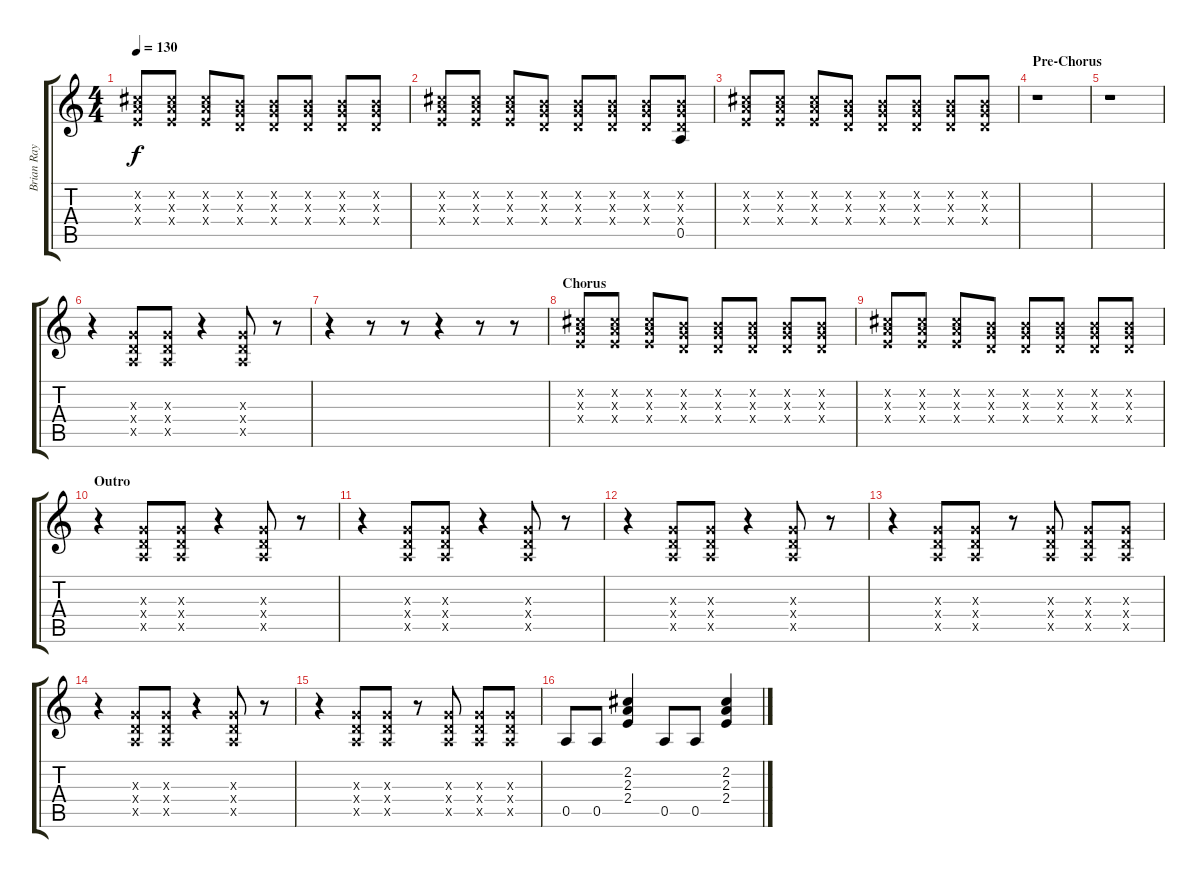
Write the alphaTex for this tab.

\track ("Brian Ray" "Brian Ray") {instrument electricguitarclean}
\staff {score tabs}
\tuning (E4 B3 G3 D3 A2 E2) {hide}
\ts (4 4)
\tempo 130
\clef g2
\ks c
(2.2{x} 2.3{x} 2.4{x}).8{dy f} (2.2{x} 2.3{x} 2.4{x}).8 (2.2{x} 2.3{x} 2.4{x}).8 (0.2{x} 0.3{x} 0.4{x}).8 (0.2{x} 0.3{x} 0.4{x}).8 (0.2{x} 0.3{x} 0.4{x}).8 (0.2{x} 0.3{x} 0.4{x}).8 (0.2{x} 0.3{x} 0.4{x}).8 |
(2.2{x} 2.3{x} 2.4{x}).8 (2.2{x} 2.3{x} 2.4{x}).8 (2.2{x} 2.3{x} 2.4{x}).8 (0.2{x} 0.3{x} 0.4{x}).8 (0.2{x} 0.3{x} 0.4{x}).8 (0.2{x} 0.3{x} 0.4{x}).8 (0.2{x} 0.3{x} 0.4{x}).8 (0.2{x} 0.3{x} 0.4{x} 0.5).8 |
(2.2{x} 2.3{x} 2.4{x}).8 (2.2{x} 2.3{x} 2.4{x}).8 (2.2{x} 2.3{x} 2.4{x}).8 (0.2{x} 0.3{x} 0.4{x}).8 (0.2{x} 0.3{x} 0.4{x}).8 (0.2{x} 0.3{x} 0.4{x}).8 (0.2{x} 0.3{x} 0.4{x}).8 (0.2{x} 0.3{x} 0.4{x}).8 |
\section ("" "Pre-Chorus")
r.1 |
r.1 |
r.4 (0.3{x} 0.4{x} 0.5{x}).8{instrument electricguitarclean} (0.3{x} 0.4{x} 0.5{x}).8 r.4 (0.3{x} 0.4{x} 0.5{x}).8 r.8 |
r.4 r.8 r.8 r.4 r.8 r.8 |
\section ("" "Chorus")
(2.2{x} 2.3{x} 2.4{x}).8{instrument overdrivenguitar} (2.2{x} 2.3{x} 2.4{x}).8 (2.2{x} 2.3{x} 2.4{x}).8 (0.2{x} 0.3{x} 0.4{x}).8 (0.2{x} 0.3{x} 0.4{x}).8 (0.2{x} 0.3{x} 0.4{x}).8 (0.2{x} 0.3{x} 0.4{x}).8 (0.2{x} 0.3{x} 0.4{x}).8 |
(2.2{x} 2.3{x} 2.4{x}).8 (2.2{x} 2.3{x} 2.4{x}).8 (2.2{x} 2.3{x} 2.4{x}).8 (0.2{x} 0.3{x} 0.4{x}).8 (0.2{x} 0.3{x} 0.4{x}).8 (0.2{x} 0.3{x} 0.4{x}).8 (0.2{x} 0.3{x} 0.4{x}).8 (0.2{x} 0.3{x} 0.4{x}).8 |
\section ("" "Outro")
r.4 (0.3{x} 0.4{x} 0.5{x}).8 (0.3{x} 0.4{x} 0.5{x}).8 r.4 (0.3{x} 0.4{x} 0.5{x}).8 r.8 |
r.4 (0.3{x} 0.4{x} 0.5{x}).8 (0.3{x} 0.4{x} 0.5{x}).8 r.4 (0.3{x} 0.4{x} 0.5{x}).8 r.8 |
r.4 (0.3{x} 0.4{x} 0.5{x}).8 (0.3{x} 0.4{x} 0.5{x}).8 r.4 (0.3{x} 0.4{x} 0.5{x}).8 r.8 |
r.4 (0.3{x} 0.4{x} 0.5{x}).8 (0.3{x} 0.4{x} 0.5{x}).8 r.8 (0.3{x} 0.4{x} 0.5{x}).8 (0.3{x} 0.4{x} 0.5{x}).8 (0.3{x} 0.4{x} 0.5{x}).8 |
r.4 (0.3{x} 0.4{x} 0.5{x}).8 (0.3{x} 0.4{x} 0.5{x}).8 r.4 (0.3{x} 0.4{x} 0.5{x}).8 r.8 |
r.4 (0.3{x} 0.4{x} 0.5{x}).8 (0.3{x} 0.4{x} 0.5{x}).8 r.8 (0.3{x} 0.4{x} 0.5{x}).8 (0.3{x} 0.4{x} 0.5{x}).8 (0.3{x} 0.4{x} 0.5{x}).8 |
0.5.8{instrument distortionguitar} 0.5.8 (2.2 2.3 2.4).4 0.5.8 0.5.8 (2.2 2.3 2.4).4
